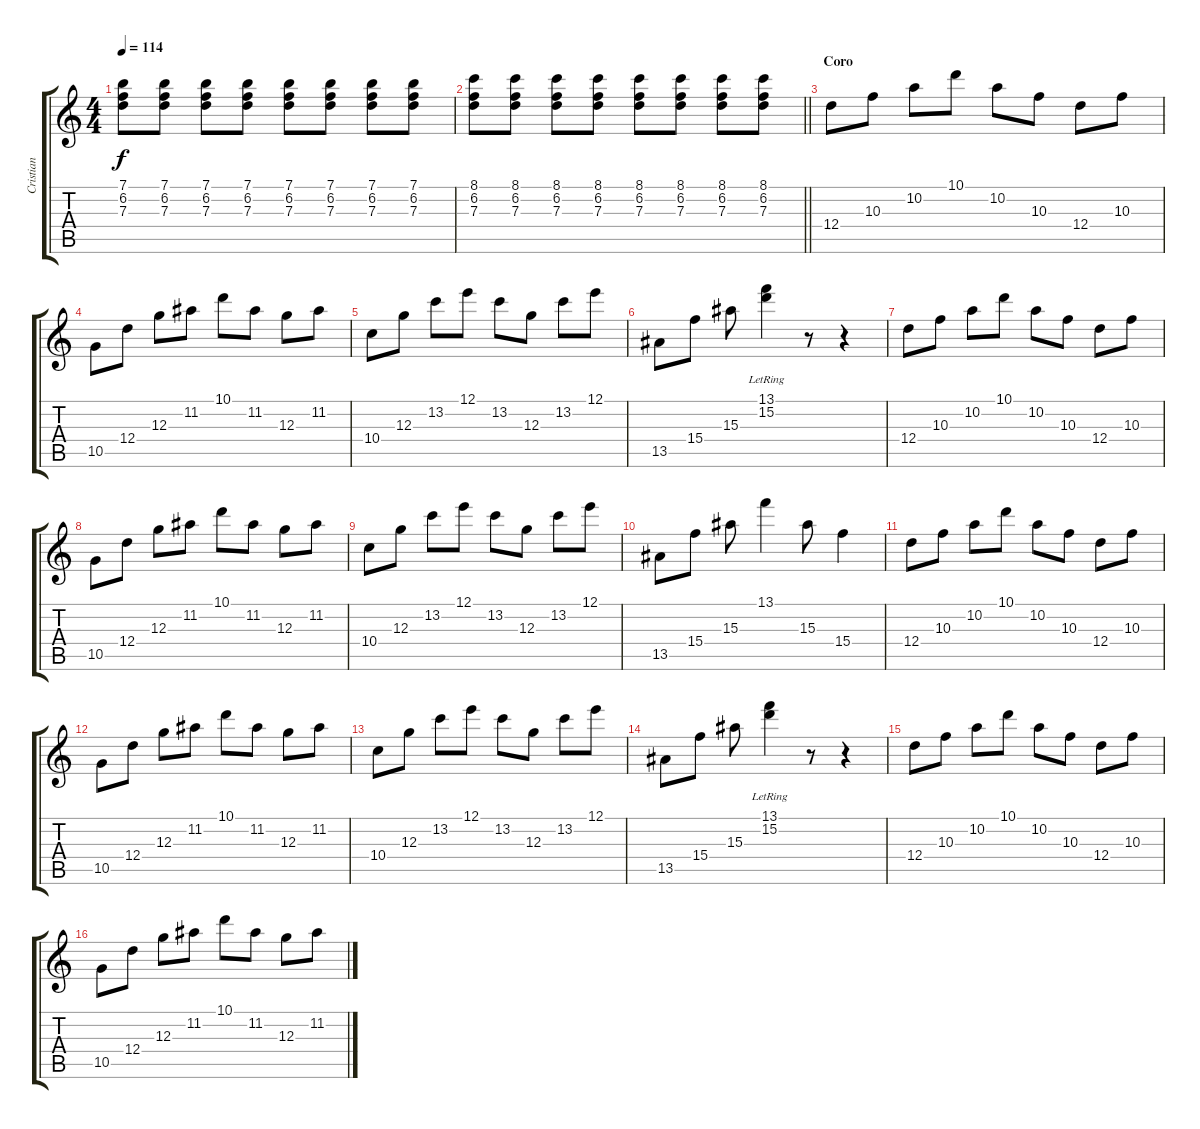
\track ("Cristian" "Cristian") {instrument electricguitarclean}
\staff {score tabs}
\tuning (E4 B3 G3 D3 A2 E2) {hide}
\ts (4 4)
\tempo 114
\clef g2
\ks c
(7.1 6.2 7.3).8{dy f} (7.1 6.2 7.3).8 (7.1 6.2 7.3).8 (7.1 6.2 7.3).8 (7.1 6.2 7.3).8 (7.1 6.2 7.3).8 (7.1 6.2 7.3).8 (7.1 6.2 7.3).8 |
\barLineRight lightlight
(8.1 6.2 7.3).8 (8.1 6.2 7.3).8 (8.1 6.2 7.3).8 (8.1 6.2 7.3).8 (8.1 6.2 7.3).8 (8.1 6.2 7.3).8 (8.1 6.2 7.3).8 (8.1 6.2 7.3).8 |
\section ("" "Coro")
12.4.8 10.3.8 10.2.8 10.1.8 10.2.8 10.3.8 12.4.8 10.3.8 |
10.5.8 12.4.8 12.3.8 11.2.8 10.1.8 11.2.8 12.3.8 11.2.8 |
10.4.8 12.3.8 13.2.8 12.1.8 13.2.8 12.3.8 13.2.8 12.1.8 |
13.5.8 15.4.8 15.3.8 (13.1 15.2{lr}).4 r.8 r.4 |
12.4.8 10.3.8 10.2.8 10.1.8 10.2.8 10.3.8 12.4.8 10.3.8 |
10.5.8 12.4.8 12.3.8 11.2.8 10.1.8 11.2.8 12.3.8 11.2.8 |
10.4.8 12.3.8 13.2.8 12.1.8 13.2.8 12.3.8 13.2.8 12.1.8 |
13.5.8 15.4.8 15.3.8 13.1.4 15.3.8 15.4.4 |
12.4.8 10.3.8 10.2.8 10.1.8 10.2.8 10.3.8 12.4.8 10.3.8 |
10.5.8 12.4.8 12.3.8 11.2.8 10.1.8 11.2.8 12.3.8 11.2.8 |
10.4.8 12.3.8 13.2.8 12.1.8 13.2.8 12.3.8 13.2.8 12.1.8 |
13.5.8 15.4.8 15.3.8 (13.1 15.2{lr}).4 r.8 r.4 |
12.4.8 10.3.8 10.2.8 10.1.8 10.2.8 10.3.8 12.4.8 10.3.8 |
10.5.8 12.4.8 12.3.8 11.2.8 10.1.8 11.2.8 12.3.8 11.2.8
